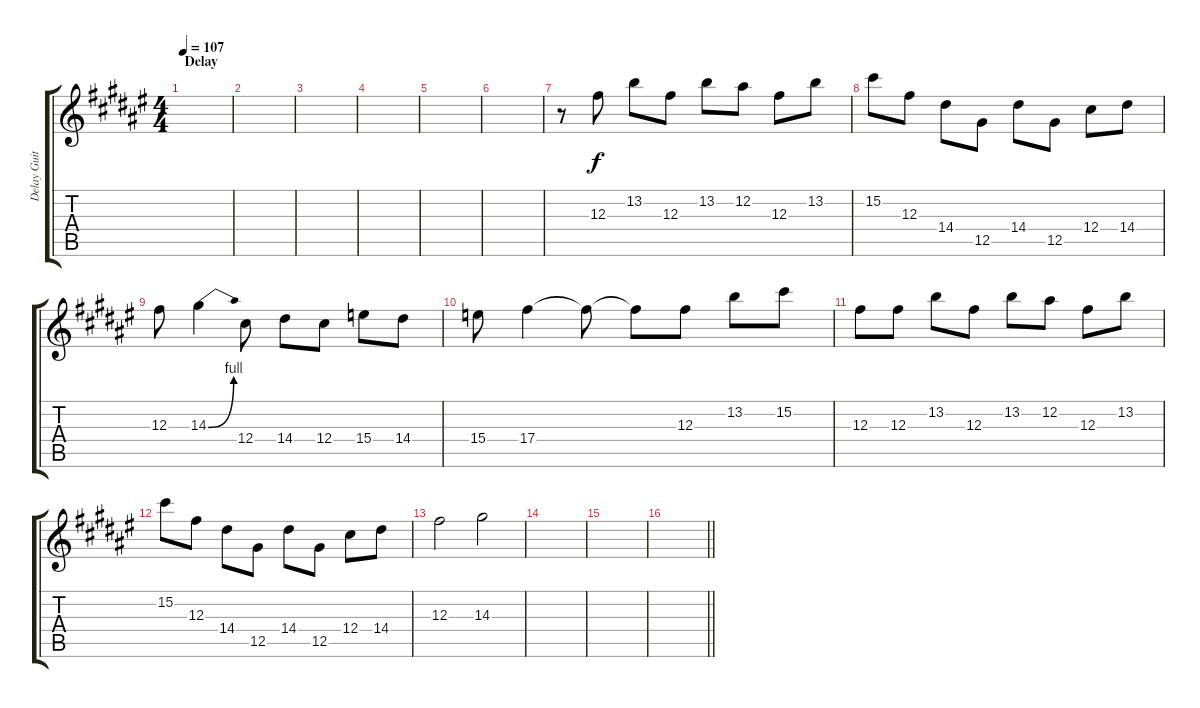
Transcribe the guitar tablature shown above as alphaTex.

\track ("Delay Guitar" "Delay Guit") {instrument electricguitarclean}
\staff {score tabs}
\tuning (Eb4 Bb3 Gb3 Db3 Ab2 Db2) {hide}
\ts (4 4)
\section ("" "Delay")
\tempo 107
\clef g2
\ks f#
|
|
|
|
|
|
r.8 12.3.8 13.2.8 12.3.8 13.2.8 12.2.8 12.3.8 13.2.8 |
15.2.8 12.3.8 14.4.8 12.5.8 14.4.8 12.5.8 12.4.8 14.4.8 |
12.3.8 14.3{be (bend 0 0 60 4)}.4 12.4.8 14.4.8 12.4.8 15.4.8 14.4.8 |
15.4.8 17.4.4 17.4{t}.8 17.4{t}.8 12.3.8 13.2.8 15.2.8 |
12.3.8 12.3.8 13.2.8 12.3.8 13.2.8 12.2.8 12.3.8 13.2.8 |
15.2.8 12.3.8 14.4.8 12.5.8 14.4.8 12.5.8 12.4.8 14.4.8 |
12.3.2 14.3.2 |
|
|
\barLineRight lightlight
